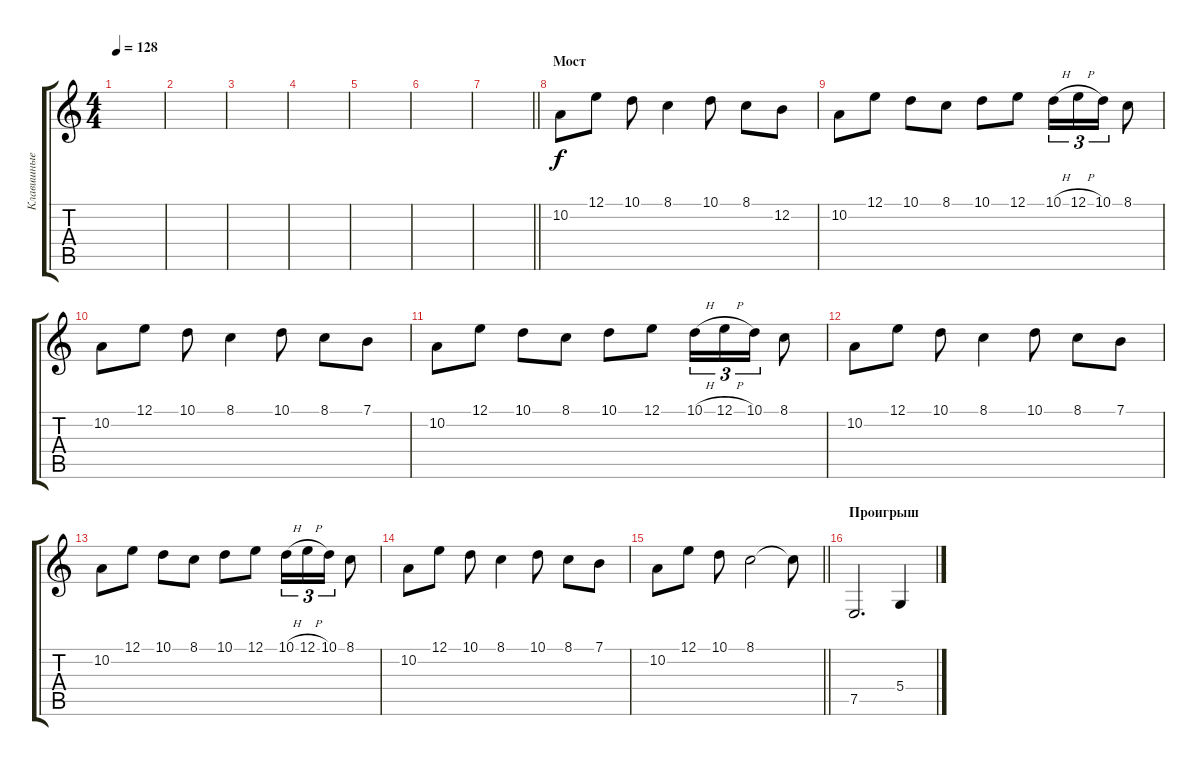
\track ("Клавишные" "Клавишные") {instrument lead2sawtooth}
\staff {score tabs}
\tuning (E4 B3 G3 D3 A2 E2) {hide}
\ts (4 4)
\tempo 128
\clef g2
\ks c
|
|
|
|
|
|
\barLineRight lightlight
|
\section ("" "Мост")
10.2.8 12.1.8 10.1.8 8.1.4 10.1.8 8.1.8 12.2.8 |
10.2.8 12.1.8 10.1.8 8.1.8 10.1.8 12.1.8 10.1{h}.16{tu (3 2)} 12.1{h}.16{tu (3 2)} 10.1.16{tu (3 2)} 8.1.8 |
10.2.8 12.1.8 10.1.8 8.1.4 10.1.8 8.1.8 7.1.8 |
10.2.8 12.1.8 10.1.8 8.1.8 10.1.8 12.1.8 10.1{h}.16{tu (3 2)} 12.1{h}.16{tu (3 2)} 10.1.16{tu (3 2)} 8.1.8 |
10.2.8 12.1.8 10.1.8 8.1.4 10.1.8 8.1.8 7.1.8 |
10.2.8 12.1.8 10.1.8 8.1.8 10.1.8 12.1.8 10.1{h}.16{tu (3 2)} 12.1{h}.16{tu (3 2)} 10.1.16{tu (3 2)} 8.1.8 |
10.2.8 12.1.8 10.1.8 8.1.4 10.1.8 8.1.8 7.1.8 |
\barLineRight lightlight
10.2.8 12.1.8 10.1.8 8.1.2 8.1{t}.8 |
\section ("" "Проигрыш")
7.5.2{d} 5.4.4
